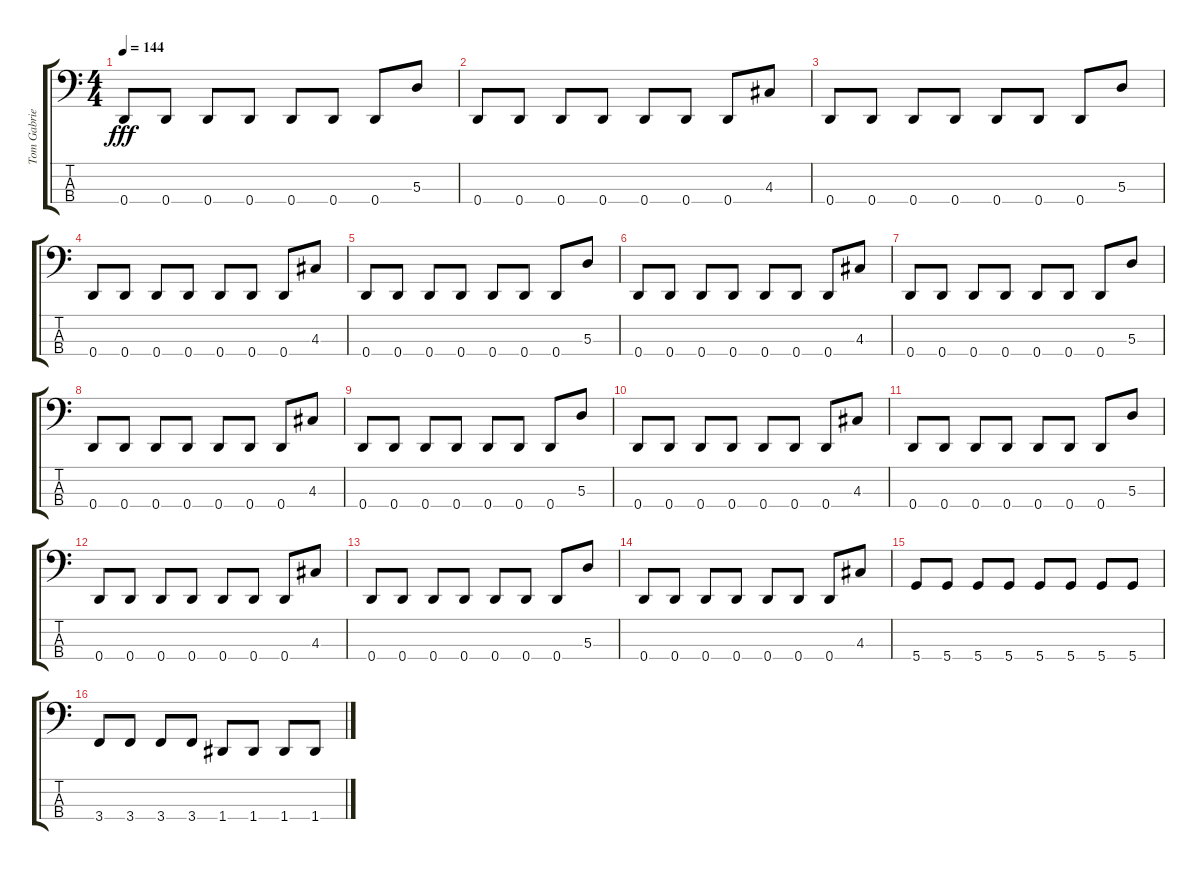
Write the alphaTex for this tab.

\track ("Tom Gabriel (Bass Guitar)" "Tom Gabrie") {instrument electricbasspick}
\staff {score tabs}
\tuning (G2 D2 A1 D1) {hide}
\ts (4 4)
\tempo 144
\clef f4
\ks c
0.4.8{dy fff} 0.4.8 0.4.8 0.4.8 0.4.8 0.4.8 0.4.8 5.3.8 |
0.4.8 0.4.8 0.4.8 0.4.8 0.4.8 0.4.8 0.4.8 4.3.8 |
0.4.8 0.4.8 0.4.8 0.4.8 0.4.8 0.4.8 0.4.8 5.3.8 |
0.4.8 0.4.8 0.4.8 0.4.8 0.4.8 0.4.8 0.4.8 4.3.8 |
0.4.8 0.4.8 0.4.8 0.4.8 0.4.8 0.4.8 0.4.8 5.3.8 |
0.4.8 0.4.8 0.4.8 0.4.8 0.4.8 0.4.8 0.4.8 4.3.8 |
0.4.8 0.4.8 0.4.8 0.4.8 0.4.8 0.4.8 0.4.8 5.3.8 |
0.4.8 0.4.8 0.4.8 0.4.8 0.4.8 0.4.8 0.4.8 4.3.8 |
0.4.8 0.4.8 0.4.8 0.4.8 0.4.8 0.4.8 0.4.8 5.3.8 |
0.4.8 0.4.8 0.4.8 0.4.8 0.4.8 0.4.8 0.4.8 4.3.8 |
0.4.8 0.4.8 0.4.8 0.4.8 0.4.8 0.4.8 0.4.8 5.3.8 |
0.4.8 0.4.8 0.4.8 0.4.8 0.4.8 0.4.8 0.4.8 4.3.8 |
0.4.8 0.4.8 0.4.8 0.4.8 0.4.8 0.4.8 0.4.8 5.3.8 |
0.4.8 0.4.8 0.4.8 0.4.8 0.4.8 0.4.8 0.4.8 4.3.8 |
5.4.8 5.4.8 5.4.8 5.4.8 5.4.8 5.4.8 5.4.8 5.4.8 |
3.4.8 3.4.8 3.4.8 3.4.8 1.4.8 1.4.8 1.4.8 1.4.8
